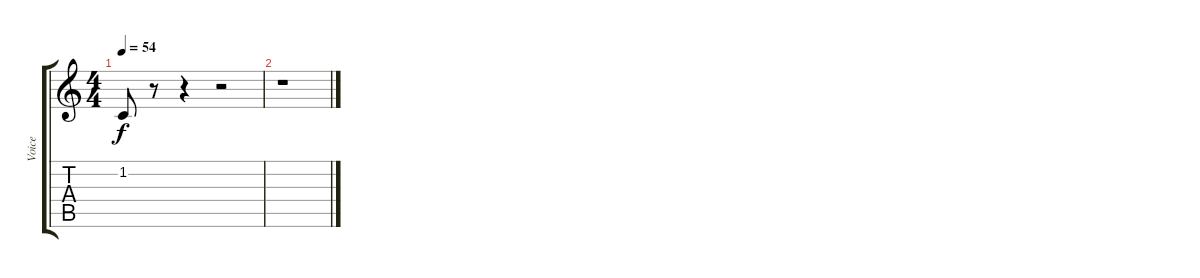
\track ("Voice" "Voice") {instrument flute}
\staff {score tabs}
\tuning (E4 B3 G3 D3 A2 E2) {hide}
\ts (4 4)
\tempo 54
\clef g2
\ks c
1.2{t}.8{dy f} r.8 r.4 r.2 |
r.1
